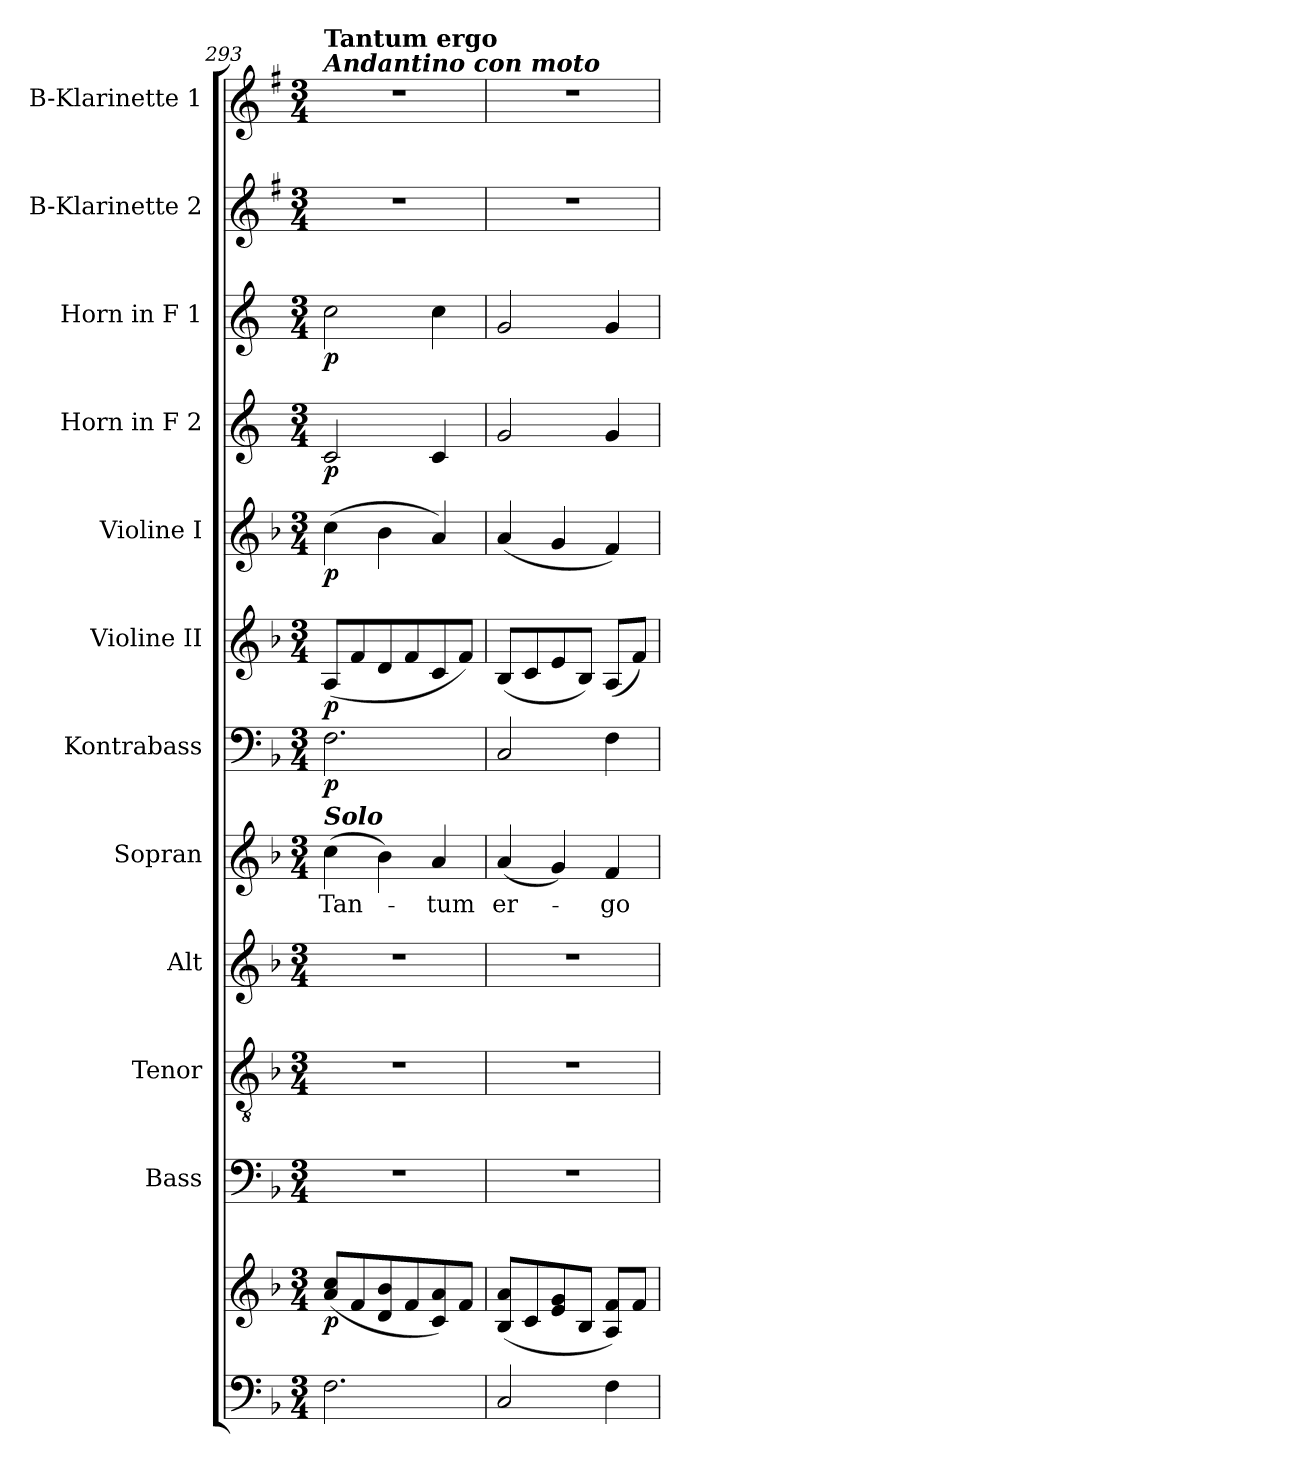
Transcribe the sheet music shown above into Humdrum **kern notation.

**kern	**kern	**dynam	**kern	**kern	**kern	**kern	**text	**kern	**dynam	**kern	**dynam	**kern	**dynam	**kern	**dynam	**kern	**dynam	**kern	**kern
*part12	*part12	*part12	*part11	*part10	*part9	*part8	*part8	*part7	*part7	*part6	*part6	*part5	*part5	*part4	*part4	*part3	*part3	*part2	*part1
*staff13	*staff12	*staff12/13	*staff11	*staff10	*staff9	*staff8	*staff8	*staff7	*staff7	*staff6	*staff6	*staff5	*staff5	*staff4	*staff4	*staff3	*staff3	*staff2	*staff1
*	*	*	*I"Bass	*I"Tenor	*I"Alt	*I"Sopran	*	*I"Kontrabass	*	*I"Violine II	*	*I"Violine I	*	*I"Horn in F 2	*	*I"Horn in F 1	*	*I"B-Klarinette 2	*I"B-Klarinette 1
*	*	*	*I'B.	*I'T.	*I'A.	*I'S.	*	*I'Kb.	*	*I'Vl. II	*	*I'Vl. I	*	*	*	*	*	*I'B Kl. 2	*I'B Kl. 1
!!LO:PB:g=z
*clefF4	*clefG2	*	*clefF4	*clefGv2	*clefG2	*clefG2	*	*clefF4	*	*clefG2	*	*clefG2	*	*clefG2	*	*clefG2	*	*clefG2	*clefG2
*	*	*	*	*	*	*	*	*ITrd7c12	*	*	*	*	*	*ITrd4c7	*	*ITrd4c7	*	*ITrd1c2	*ITrd1c2
*k[b-]	*k[b-]	*	*k[b-]	*k[b-]	*k[b-]	*k[b-]	*	*k[b-]	*	*k[b-]	*	*k[b-]	*	*k[b-]	*	*k[b-]	*	*k[b-]	*k[b-]
*F:	*F:	*	*F:	*F:	*F:	*F:	*	*F:	*	*F:	*	*F:	*	*F:	*	*F:	*	*F:	*F:
*M3/4	*M3/4	*	*M3/4	*M3/4	*M3/4	*M3/4	*	*M3/4	*	*M3/4	*	*M3/4	*	*M3/4	*	*M3/4	*	*M3/4	*M3/4
=293	=293	=293	=293	=293	=293	=293	=293	=293	=293	=293	=293	=293	=293	=293	=293	=293	=293	=293	=293
!	!	!	!	!	!	!	!	!	!	!	!	!	!	!	!	!	!	!	!LO:TX:a:Bi:t=Andantino con moto
!	!	!	!	!	!	!	!	!	!	!	!	!	!	!	!	!	!	!	!LO:TX:a:B:t=Tantum ergo
!	!	!	!	!	!	!LO:TX:a:Bi:t=Solo	!	!	!	!	!	!	!	!	!	!	!	!	!
!	!	!LO:DY:b	!	!	!	!	!LO:LY:b	!	!LO:DY:b	!	!LO:DY:b	!	!LO:DY:b	!	!LO:DY:b	!	!LO:DY:b	!	!
2.F\	(<8a/ 8cc/L	p	2.r	2.r	2.r	(>4cc\	Tan-	2.FF\	p	(<8A/L	p	(>4cc\	p	2F/	p	2f\	p	2.r	2.r
.	8f/	.	.	.	.	.	.	.	.	8f/	.	.	.	.	.	.	.	.	.
.	8d/ 8b-/	.	.	.	.	4b-\)	.	.	.	8d/	.	4b-\	.	.	.	.	.	.	.
.	8f/	.	.	.	.	.	.	.	.	8f/	.	.	.	.	.	.	.	.	.
!	!	!	!	!	!	!	!LO:LY:b	!	!	!	!	!	!	!	!	!	!	!	!
.	8c/ 8a/)	.	.	.	.	4a/	-tum	.	.	8c/	.	4a/)	.	4F/	.	4f\	.	.	.
.	8f/J	.	.	.	.	.	.	.	.	8f/J)	.	.	.	.	.	.	.	.	.
=294	=294	=294	=294	=294	=294	=294	=294	=294	=294	=294	=294	=294	=294	=294	=294	=294	=294	=294	=294
!	!	!	!	!	!	!	!LO:LY:b	!	!	!	!	!	!	!	!	!	!	!	!
2C/	(<8B-/ 8a/L	.	2.r	2.r	2.r	(<4a/	er-	2CC/	.	(<8B-/L	.	(<4a/	.	2c/	.	2c/	.	2.r	2.r
.	8c/	.	.	.	.	.	.	.	.	8c/	.	.	.	.	.	.	.	.	.
.	8e/ 8g/	.	.	.	.	4g/)	.	.	.	8e/	.	4g/	.	.	.	.	.	.	.
.	8B-/J	.	.	.	.	.	.	.	.	8B-/J)	.	.	.	.	.	.	.	.	.
!	!	!	!	!	!	!	!LO:LY:b	!	!	!	!	!	!	!	!	!	!	!	!
4F\	8A/ 8f/L)	.	.	.	.	4f/	-go	4FF\	.	(<8A/L	.	4f/)	.	4c/	.	4c/	.	.	.
.	8f/J	.	.	.	.	.	.	.	.	8f/J)	.	.	.	.	.	.	.	.	.
=	=	=	=	=	=	=	=	=	=	=	=	=	=	=	=	=	=	=	=
*-	*-	*-	*-	*-	*-	*-	*-	*-	*-	*-	*-	*-	*-	*-	*-	*-	*-	*-	*-
